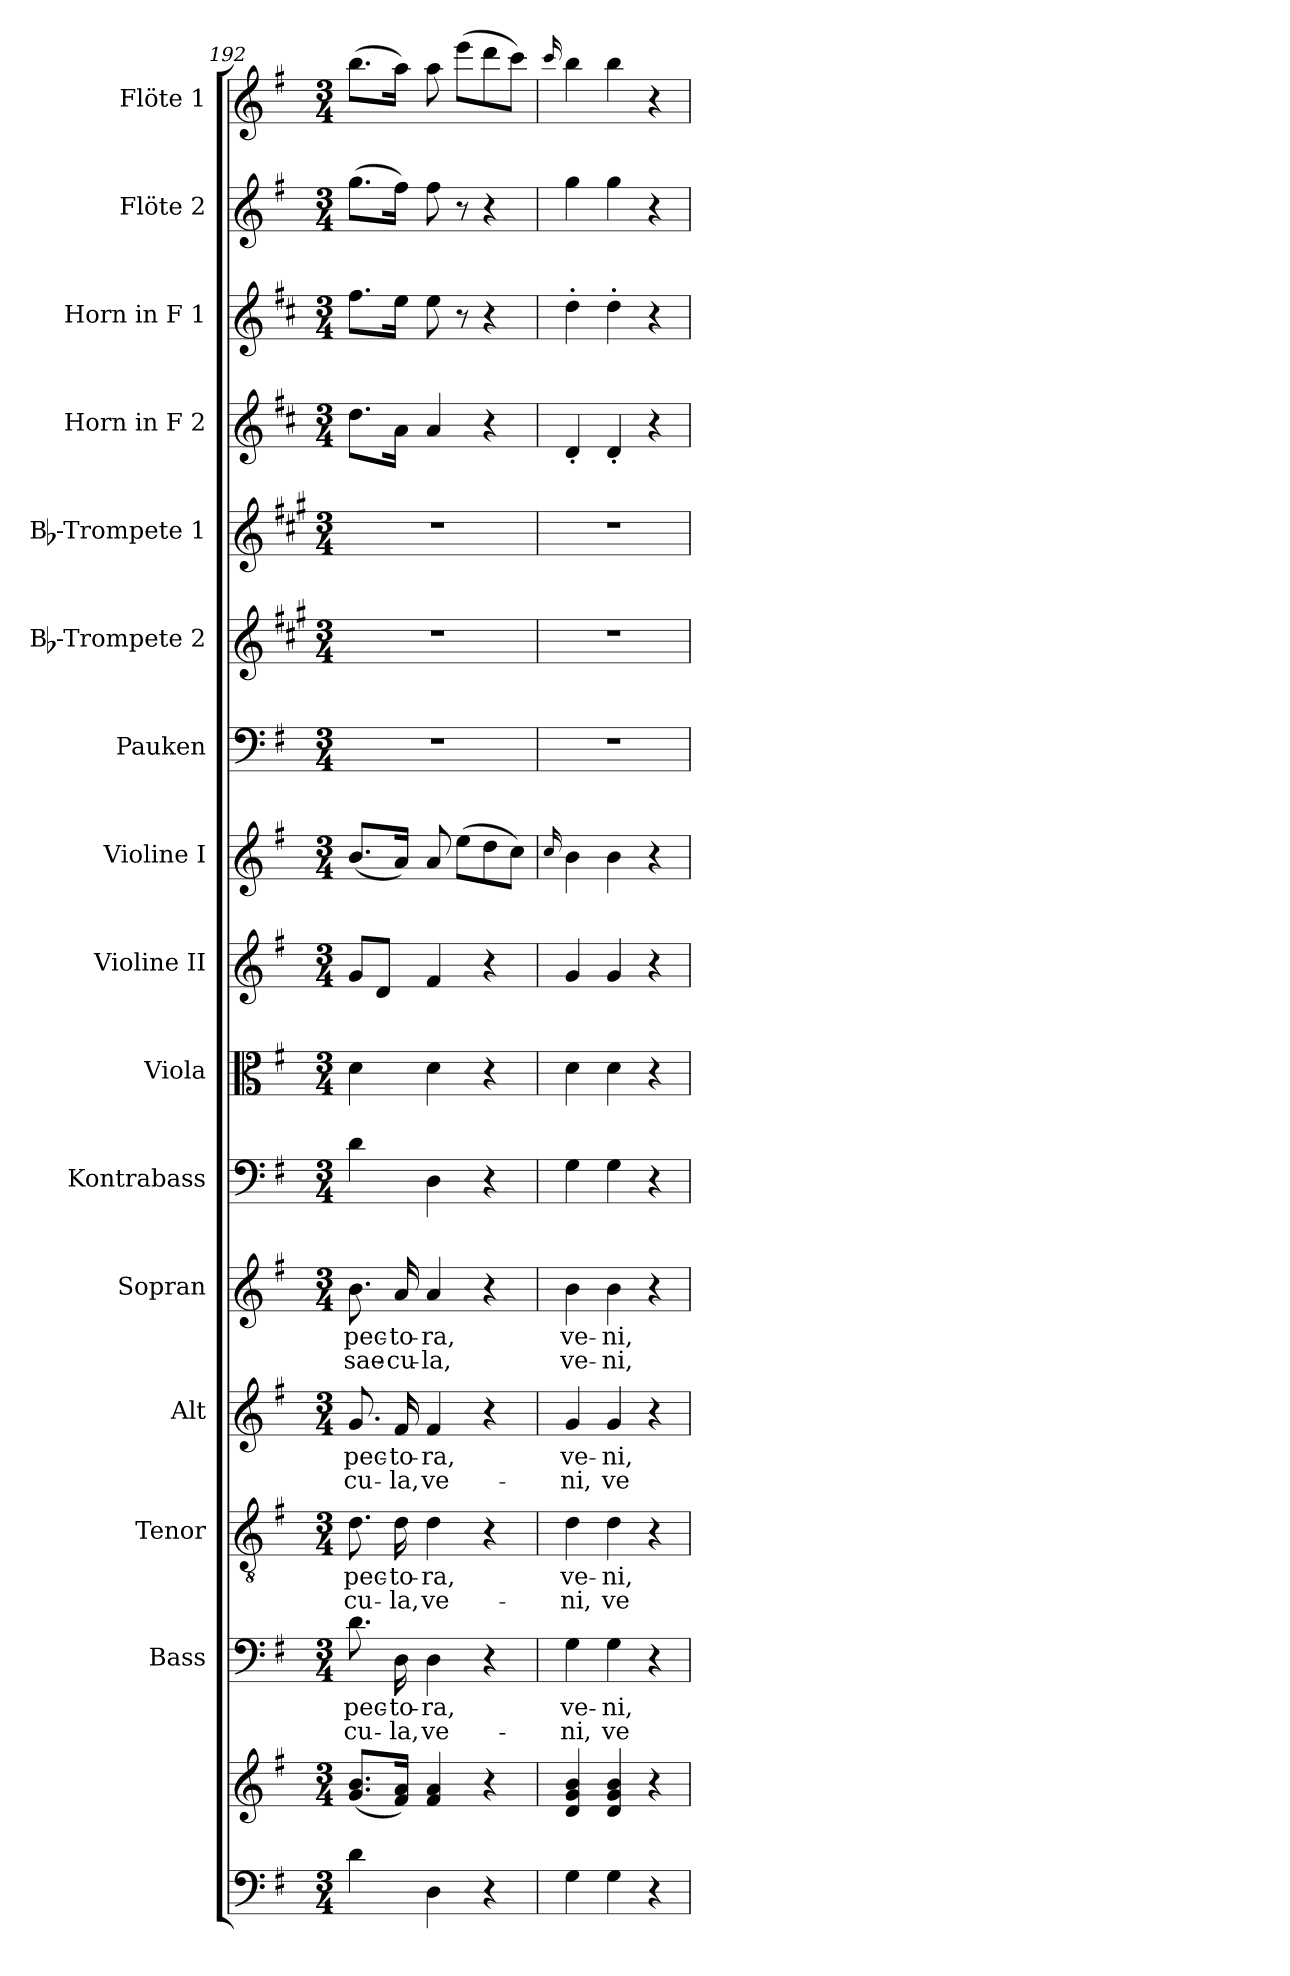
**kern	**kern	**kern	**text	**text	**kern	**text	**text	**kern	**text	**text	**kern	**text	**text	**kern	**kern	**kern	**kern	**kern	**kern	**kern	**kern	**kern	**kern	**kern
*part16	*part16	*part15	*part15	*part15	*part14	*part14	*part14	*part13	*part13	*part13	*part12	*part12	*part12	*part11	*part10	*part9	*part8	*part7	*part6	*part5	*part4	*part3	*part2	*part1
*staff17	*staff16	*staff15	*staff15	*staff15	*staff14	*staff14	*staff14	*staff13	*staff13	*staff13	*staff12	*staff12	*staff12	*staff11	*staff10	*staff9	*staff8	*staff7	*staff6	*staff5	*staff4	*staff3	*staff2	*staff1
*	*	*I"Bass	*	*	*I"Tenor	*	*	*I"Alt	*	*	*I"Sopran	*	*	*I"Kontrabass	*I"Viola	*I"Violine II	*I"Violine I	*I"Pauken	*I"Bb-Trompete 2	*I"Bb-Trompete 1	*I"Horn in F 2	*I"Horn in F 1	*I"Flöte 2	*I"Flöte 1
*	*	*I'B.	*	*	*I'T.	*	*	*I'A.	*	*	*I'S.	*	*	*I'Kb.	*I'Vla.	*I'Vl. II	*I'Vl. I	*I'Pk.	*I'Bb Trp. 2	*I'Bb Trp. 1	*	*	*I'Fl. 2	*I'Fl. 1
!!LO:PB:g=z
*clefF4	*clefG2	*clefF4	*	*	*clefGv2	*	*	*clefG2	*	*	*clefG2	*	*	*clefF4	*clefC3	*clefG2	*clefG2	*clefF4	*clefG2	*clefG2	*clefG2	*clefG2	*clefG2	*clefG2
*	*	*	*	*	*	*	*	*	*	*	*	*	*	*ITrd7c12	*	*	*	*	*ITrd1c2	*ITrd1c2	*ITrd4c7	*ITrd4c7	*	*
*k[f#]	*k[f#]	*k[f#]	*	*	*k[f#]	*	*	*k[f#]	*	*	*k[f#]	*	*	*k[f#]	*k[f#]	*k[f#]	*k[f#]	*k[f#]	*k[f#]	*k[f#]	*k[f#]	*k[f#]	*k[f#]	*k[f#]
*G:	*G:	*G:	*	*	*G:	*	*	*G:	*	*	*G:	*	*	*G:	*G:	*G:	*G:	*G:	*G:	*G:	*G:	*G:	*G:	*G:
*M3/4	*M3/4	*M3/4	*	*	*M3/4	*	*	*M3/4	*	*	*M3/4	*	*	*M3/4	*M3/4	*M3/4	*M3/4	*M3/4	*M3/4	*M3/4	*M3/4	*M3/4	*M3/4	*M3/4
=192	=192	=192	=192	=192	=192	=192	=192	=192	=192	=192	=192	=192	=192	=192	=192	=192	=192	=192	=192	=192	=192	=192	=192	=192
!	!	!	!LO:LY:b	!LO:LY:b	!	!LO:LY:b	!LO:LY:b	!	!LO:LY:b	!LO:LY:b	!	!LO:LY:b	!LO:LY:b	!	!	!	!	!	!	!	!	!	!	!
4d\	(<8.g/ 8.b/L	8.d\	pec-	-cu-	8.d\	pec-	-cu-	8.g/	pec-	-cu-	8.b\	pec-	sae-	4D\	4d\	8g/L	(<8.b/L	2.r	2.r	2.r	8.g\L	8.b\L	(>8.gg\L	(>8.bb\L
.	.	.	.	.	.	.	.	.	.	.	.	.	.	.	.	8d/J	.	.	.	.	.	.	.	.
!	!	!	!LO:LY:b	!LO:LY:b	!	!LO:LY:b	!LO:LY:b	!	!LO:LY:b	!LO:LY:b	!	!LO:LY:b	!LO:LY:b	!	!	!	!	!	!	!	!	!	!	!
.	16f#/ 16a/Jk)	16D\	-to-	-la,	16d\	-to-	-la,	16f#/	-to-	-la,	16a/	-to-	-cu-	.	.	.	16a/Jk)	.	.	.	16d\Jk	16a\Jk	16ff#\Jk)	16aa\Jk)
!	!	!	!LO:LY:b	!LO:LY:b	!	!LO:LY:b	!LO:LY:b	!	!LO:LY:b	!LO:LY:b	!	!LO:LY:b	!LO:LY:b	!	!	!	!	!	!	!	!	!	!	!
4D\	4f#/ 4a/	4D\	-ra,	ve-	4d\	-ra,	ve-	4f#/	-ra,	ve-	4a/	-ra,	-la,	4DD\	4d\	4f#/	8a/	.	.	.	4d/	8a\	8ff#\	8aa\
.	.	.	.	.	.	.	.	.	.	.	.	.	.	.	.	.	(>8ee\L	.	.	.	.	8r	8r	(>8eee\L
4r	4r	4r	.	.	4r	.	.	4r	.	.	4r	.	.	4r	4r	4r	8dd\	.	.	.	4r	4r	4r	8ddd\
.	.	.	.	.	.	.	.	.	.	.	.	.	.	.	.	.	8cc\J)	.	.	.	.	.	.	8ccc\J)
=193	=193	=193	=193	=193	=193	=193	=193	=193	=193	=193	=193	=193	=193	=193	=193	=193	=193	=193	=193	=193	=193	=193	=193	=193
.	.	.	.	.	.	.	.	.	.	.	.	.	.	.	.	.	16qqcc/	.	.	.	.	.	.	16qqccc/
!	!	!	!LO:LY:b	!LO:LY:b	!	!LO:LY:b	!LO:LY:b	!	!LO:LY:b	!LO:LY:b	!	!LO:LY:b	!LO:LY:b	!	!	!	!	!	!	!	!	!	!	!
4G\	4d/ 4g/ 4b/	4G\	ve-	-ni,	4d\	ve-	-ni,	4g/	ve-	-ni,	4b\	ve-	ve-	4GG\	4d\	4g/	4b\	2.r	2.r	2.r	4G'</	4g'>\	4gg\	4bb\
!	!	!	!LO:LY:b	!LO:LY:b	!	!LO:LY:b	!LO:LY:b	!	!LO:LY:b	!LO:LY:b	!	!LO:LY:b	!LO:LY:b	!	!	!	!	!	!	!	!	!	!	!
4G\	4d/ 4g/ 4b/	4G\	-ni,	ve-	4d\	-ni,	ve-	4g/	-ni,	ve-	4b\	-ni,	-ni,	4GG\	4d\	4g/	4b\	.	.	.	4G'</	4g'>\	4gg\	4bb\
4r	4r	4r	.	.	4r	.	.	4r	.	.	4r	.	.	4r	4r	4r	4r	.	.	.	4r	4r	4r	4r
=	=	=	=	=	=	=	=	=	=	=	=	=	=	=	=	=	=	=	=	=	=	=	=	=
*-	*-	*-	*-	*-	*-	*-	*-	*-	*-	*-	*-	*-	*-	*-	*-	*-	*-	*-	*-	*-	*-	*-	*-	*-
